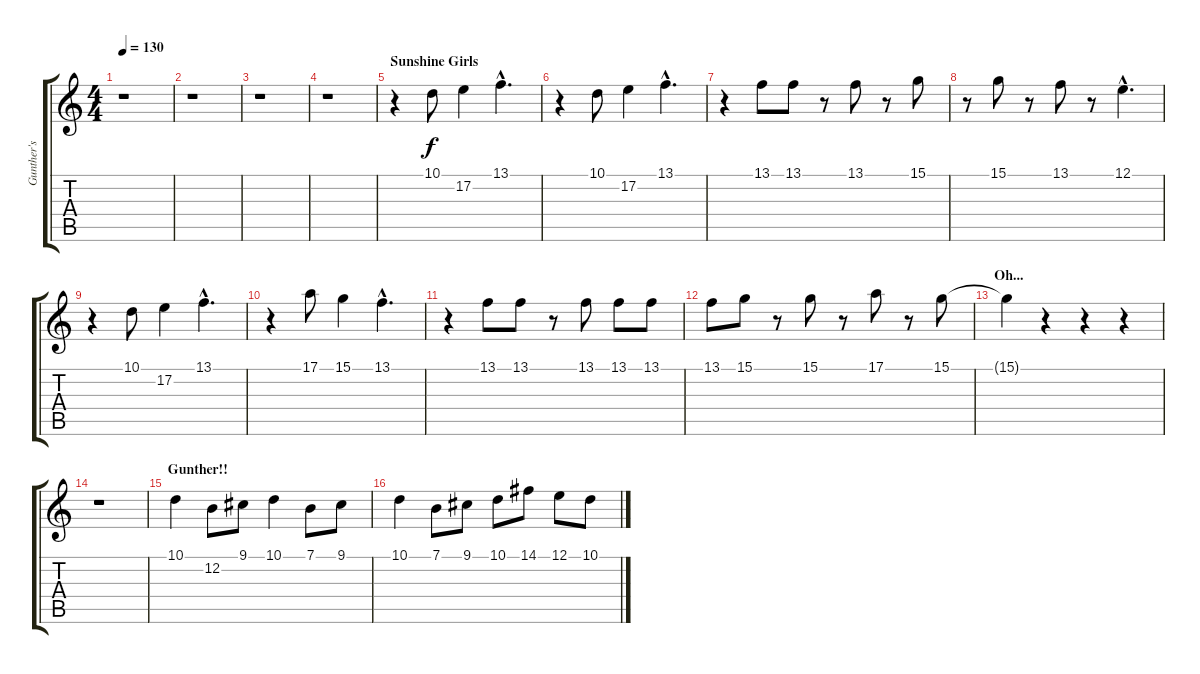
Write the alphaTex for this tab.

\track ("Gunther's Girls" "Gunther's ") {instrument englishhorn}
\staff {score tabs}
\tuning (E4 B3 G3 D3 A2 E2) {hide}
\ts (4 4)
\tempo 130
\clef g2
\ks c
r.1{dy f} |
r.1 |
r.1 |
r.1 |
\section ("" "Sunshine Girls")
r.4 10.1.8 17.2.4 13.1{hac}.4{d} |
r.4 10.1.8 17.2.4 13.1{hac}.4{d} |
r.4 13.1.8 13.1.8 r.8 13.1.8 r.8 15.1.8 |
r.8 15.1.8 r.8 13.1.8 r.8 12.1{hac}.4{d} |
r.4 10.1.8 17.2.4 13.1{hac}.4{d} |
r.4 17.1.8 15.1.4 13.1{hac}.4{d} |
r.4 13.1.8 13.1.8 r.8 13.1.8 13.1.8 13.1.8 |
13.1.8 15.1.8 r.8 15.1.8 r.8 17.1.8 r.8 15.1.8 |
\section ("" "Oh...")
15.1{t}.4 r.4 r.4 r.4 |
r.1 |
\section ("" "Gunther!!")
10.1.4 12.2.8 9.1.8 10.1.4 7.1.8 9.1.8 |
10.1.4 7.1.8 9.1.8 10.1.8 14.1.8 12.1.8 10.1.8
